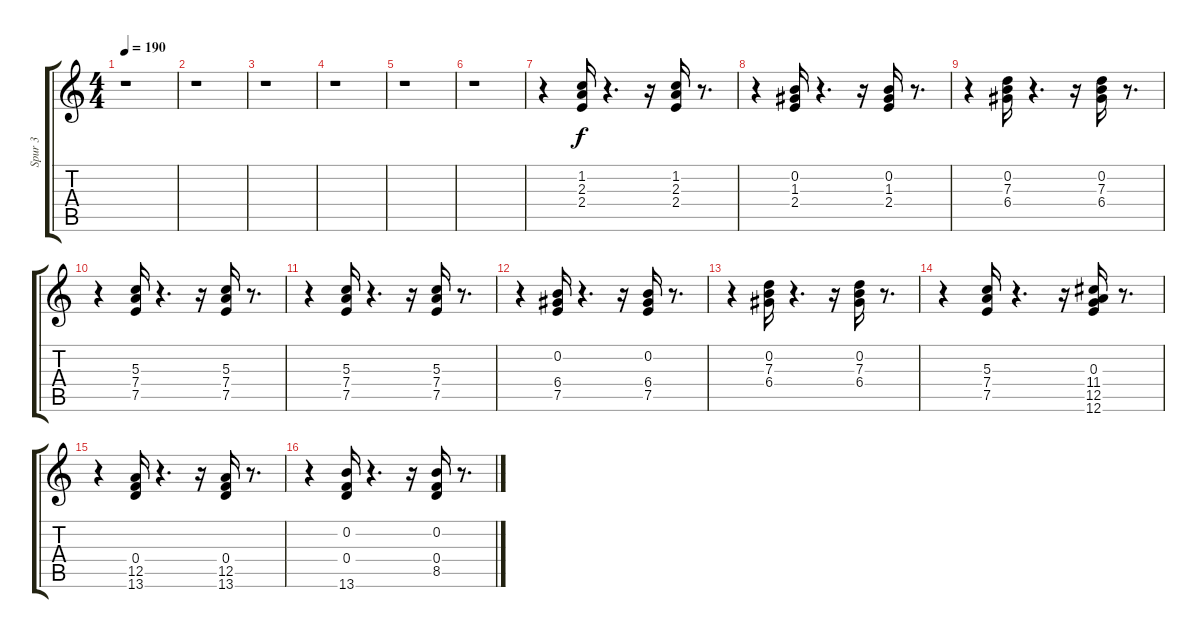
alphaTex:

\track ("Spur 3" "Spur 3") {instrument acousticguitarnylon}
\staff {score tabs}
\tuning (E4 B3 G3 D3 A2 E2) {hide}
\ts (4 4)
\tempo 190
\clef g2
\ks c
r.1{dy f instrument acousticguitarnylon} |
r.1 |
r.1 |
r.1 |
r.1 |
r.1 |
r.4 (1.2 2.3 2.4).16 r.4{d} r.16 (1.2 2.3 2.4).16 r.8{d} |
r.4 (0.2 1.3 2.4).16 r.4{d} r.16 (0.2 1.3 2.4).16 r.8{d} |
r.4 (0.2 7.3 6.4).16 r.4{d} r.16 (0.2 7.3 6.4).16 r.8{d} |
r.4 (5.3 7.4 7.5).16 r.4{d} r.16 (5.3 7.4 7.5).16 r.8{d} |
r.4 (5.3 7.4 7.5).16 r.4{d} r.16 (5.3 7.4 7.5).16 r.8{d} |
r.4 (0.2 6.4 7.5).16 r.4{d} r.16 (0.2 6.4 7.5).16 r.8{d} |
r.4 (0.2 7.3 6.4).16 r.4{d} r.16 (0.2 7.3 6.4).16 r.8{d} |
r.4 (5.3 7.4 7.5).16 r.4{d} r.16 (0.3 11.4 12.5 12.6).16 r.8{d} |
r.4 (0.4 12.5 13.6).16 r.4{d} r.16 (0.4 12.5 13.6).16 r.8{d} |
r.4 (0.2 0.4 13.6).16 r.4{d} r.16 (0.2 0.4 8.5).16 r.8{d}
